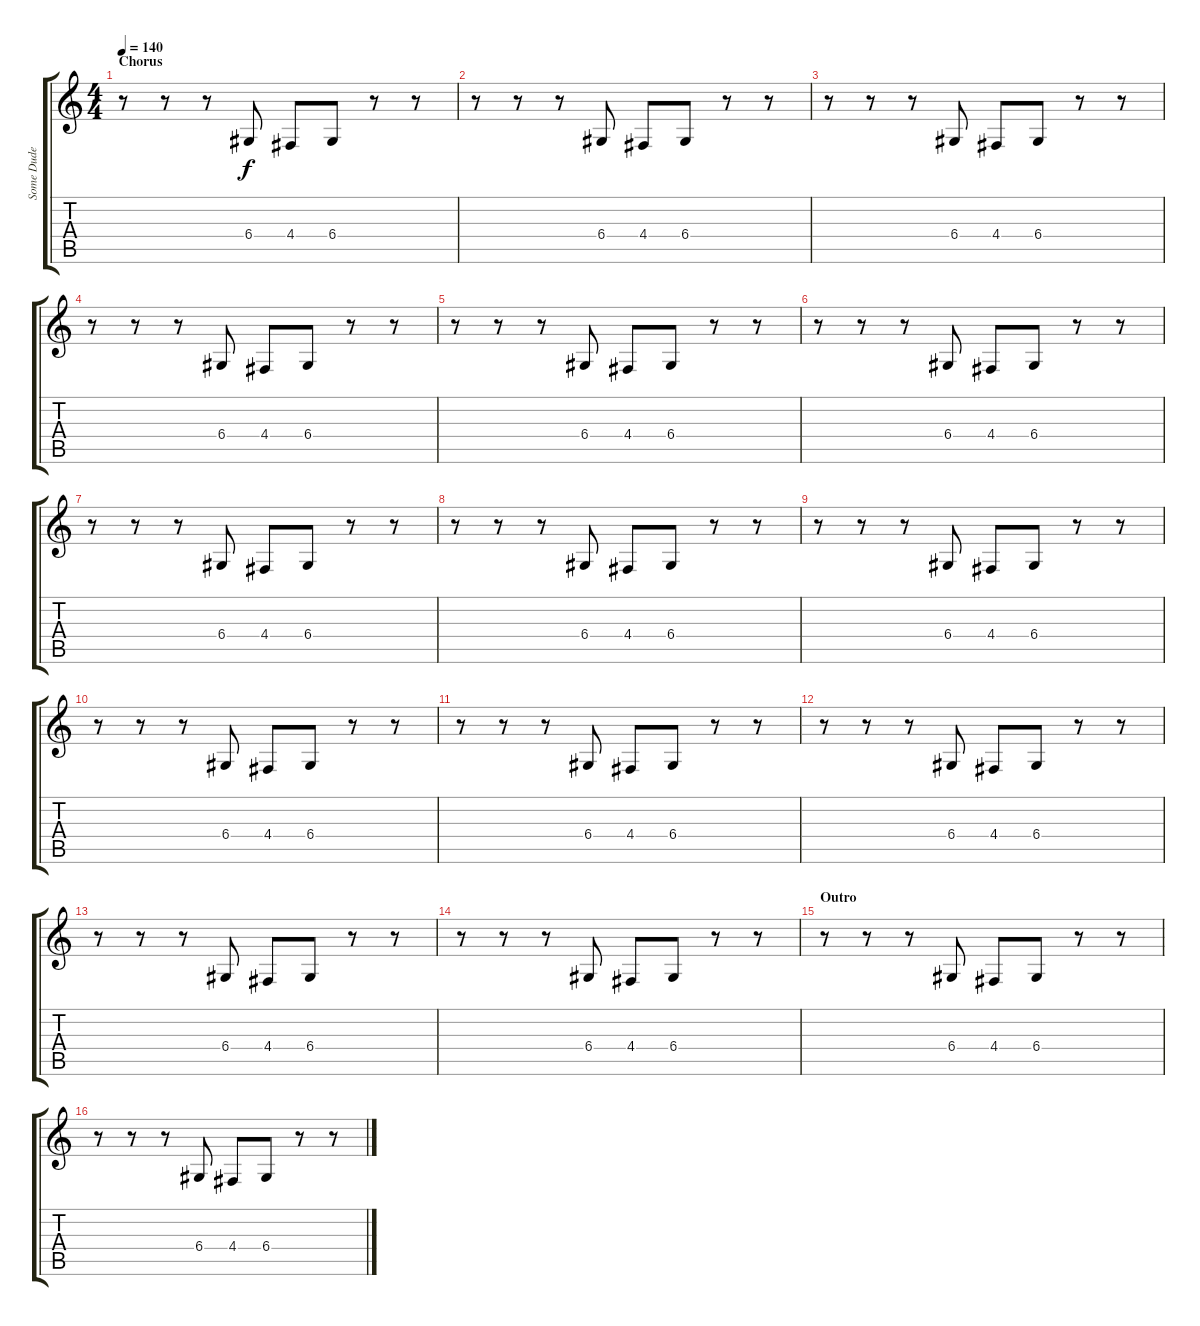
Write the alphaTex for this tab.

\track ("Some Dude I (Synth)" "Some Dude ") {instrument lead2sawtooth}
\staff {score tabs}
\tuning (E4 B3 G3 D3 A2 E2) {hide}
\ts (4 4)
\section ("" "Chorus")
\tempo 140
\clef g2
\ks c
r.8{dy f volume 2} r.8 r.8 6.4.8 4.4.8 6.4.8 r.8 r.8 |
r.8{volume 2} r.8 r.8 6.4.8 4.4.8 6.4.8 r.8 r.8 |
r.8{volume 2} r.8 r.8 6.4.8 4.4.8 6.4.8 r.8 r.8 |
r.8{volume 2} r.8 r.8 6.4.8 4.4.8 6.4.8 r.8 r.8 |
r.8{volume 2} r.8 r.8 6.4.8 4.4.8 6.4.8 r.8 r.8 |
r.8{volume 2} r.8 r.8 6.4.8 4.4.8 6.4.8 r.8 r.8 |
r.8{volume 2} r.8 r.8 6.4.8 4.4.8 6.4.8 r.8 r.8 |
r.8{volume 2} r.8 r.8 6.4.8 4.4.8 6.4.8 r.8 r.8 |
r.8{volume 2} r.8 r.8 6.4.8 4.4.8 6.4.8 r.8 r.8 |
r.8{volume 2} r.8 r.8 6.4.8 4.4.8 6.4.8 r.8 r.8 |
r.8{volume 2} r.8 r.8 6.4.8 4.4.8 6.4.8 r.8 r.8 |
r.8{volume 2} r.8 r.8 6.4.8 4.4.8 6.4.8 r.8 r.8 |
r.8{volume 2} r.8 r.8 6.4.8 4.4.8 6.4.8 r.8 r.8 |
r.8{volume 2} r.8 r.8 6.4.8 4.4.8 6.4.8 r.8 r.8 |
\section ("" "Outro")
r.8{volume 2} r.8 r.8 6.4.8 4.4.8 6.4.8 r.8 r.8 |
r.8{volume 2} r.8 r.8 6.4.8 4.4.8 6.4.8 r.8 r.8
